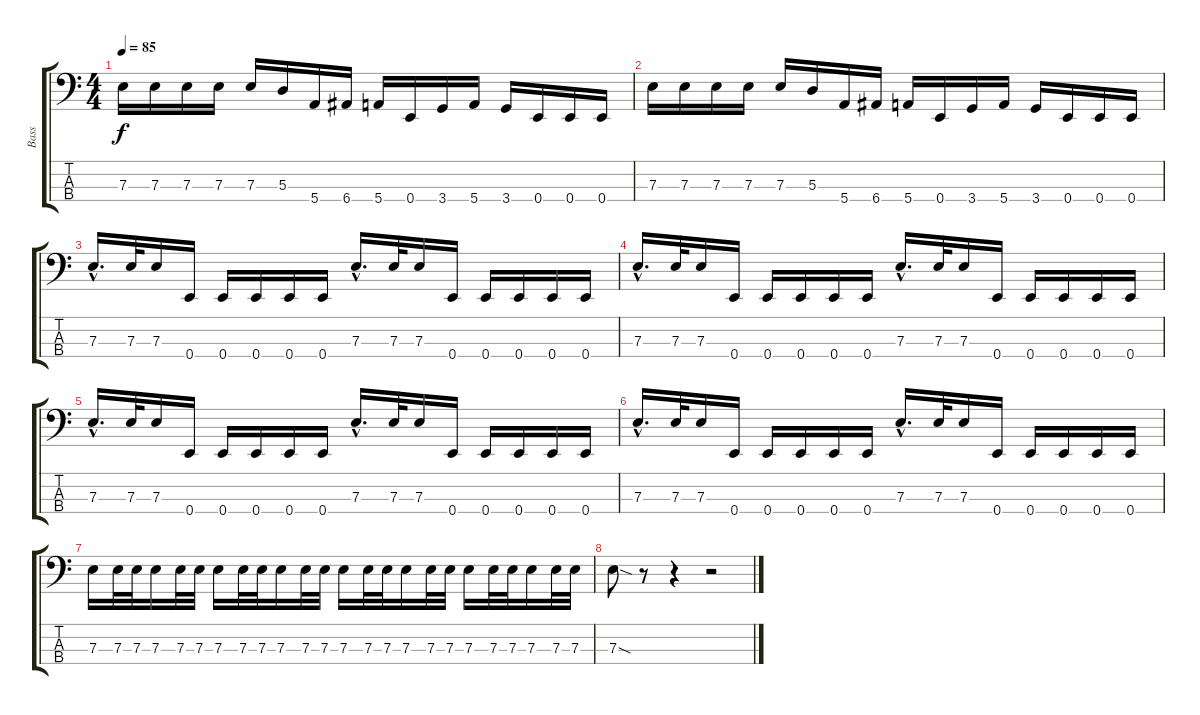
\track ("Bass" "Bass") {instrument electricbassfinger}
\staff {score tabs}
\tuning (G2 D2 A1 E1) {hide}
\ts (4 4)
\tempo 85
\clef f4
\ks c
7.3.16{dy f} 7.3.16 7.3.16 7.3.16 7.3.16 5.3.16 5.4.16 6.4.16 5.4.16 0.4.16 3.4.16 5.4.16 3.4.16 0.4.16 0.4.16 0.4.16 |
7.3.16 7.3.16 7.3.16 7.3.16 7.3.16 5.3.16 5.4.16 6.4.16 5.4.16 0.4.16 3.4.16 5.4.16 3.4.16 0.4.16 0.4.16 0.4.16 |
7.3{hac}.16{d} 7.3.32 7.3.16 0.4.16 0.4.16 0.4.16 0.4.16 0.4.16 7.3{hac}.16{d} 7.3.32 7.3.16 0.4.16 0.4.16 0.4.16 0.4.16 0.4.16 |
7.3{hac}.16{d} 7.3.32 7.3.16 0.4.16 0.4.16 0.4.16 0.4.16 0.4.16 7.3{hac}.16{d} 7.3.32 7.3.16 0.4.16 0.4.16 0.4.16 0.4.16 0.4.16 |
7.3{hac}.16{d} 7.3.32 7.3.16 0.4.16 0.4.16 0.4.16 0.4.16 0.4.16 7.3{hac}.16{d} 7.3.32 7.3.16 0.4.16 0.4.16 0.4.16 0.4.16 0.4.16 |
7.3{hac}.16{d} 7.3.32 7.3.16 0.4.16 0.4.16 0.4.16 0.4.16 0.4.16 7.3{hac}.16{d} 7.3.32 7.3.16 0.4.16 0.4.16 0.4.16 0.4.16 0.4.16 |
7.3.16 7.3.32 7.3.32 7.3.16 7.3.32 7.3.32 7.3.16 7.3.32 7.3.32 7.3.16 7.3.32 7.3.32 7.3.16 7.3.32 7.3.32 7.3.16 7.3.32 7.3.32 7.3.16 7.3.32 7.3.32 7.3.16 7.3.32 7.3.32 |
7.3{sod}.8 r.8 r.4 r.2
